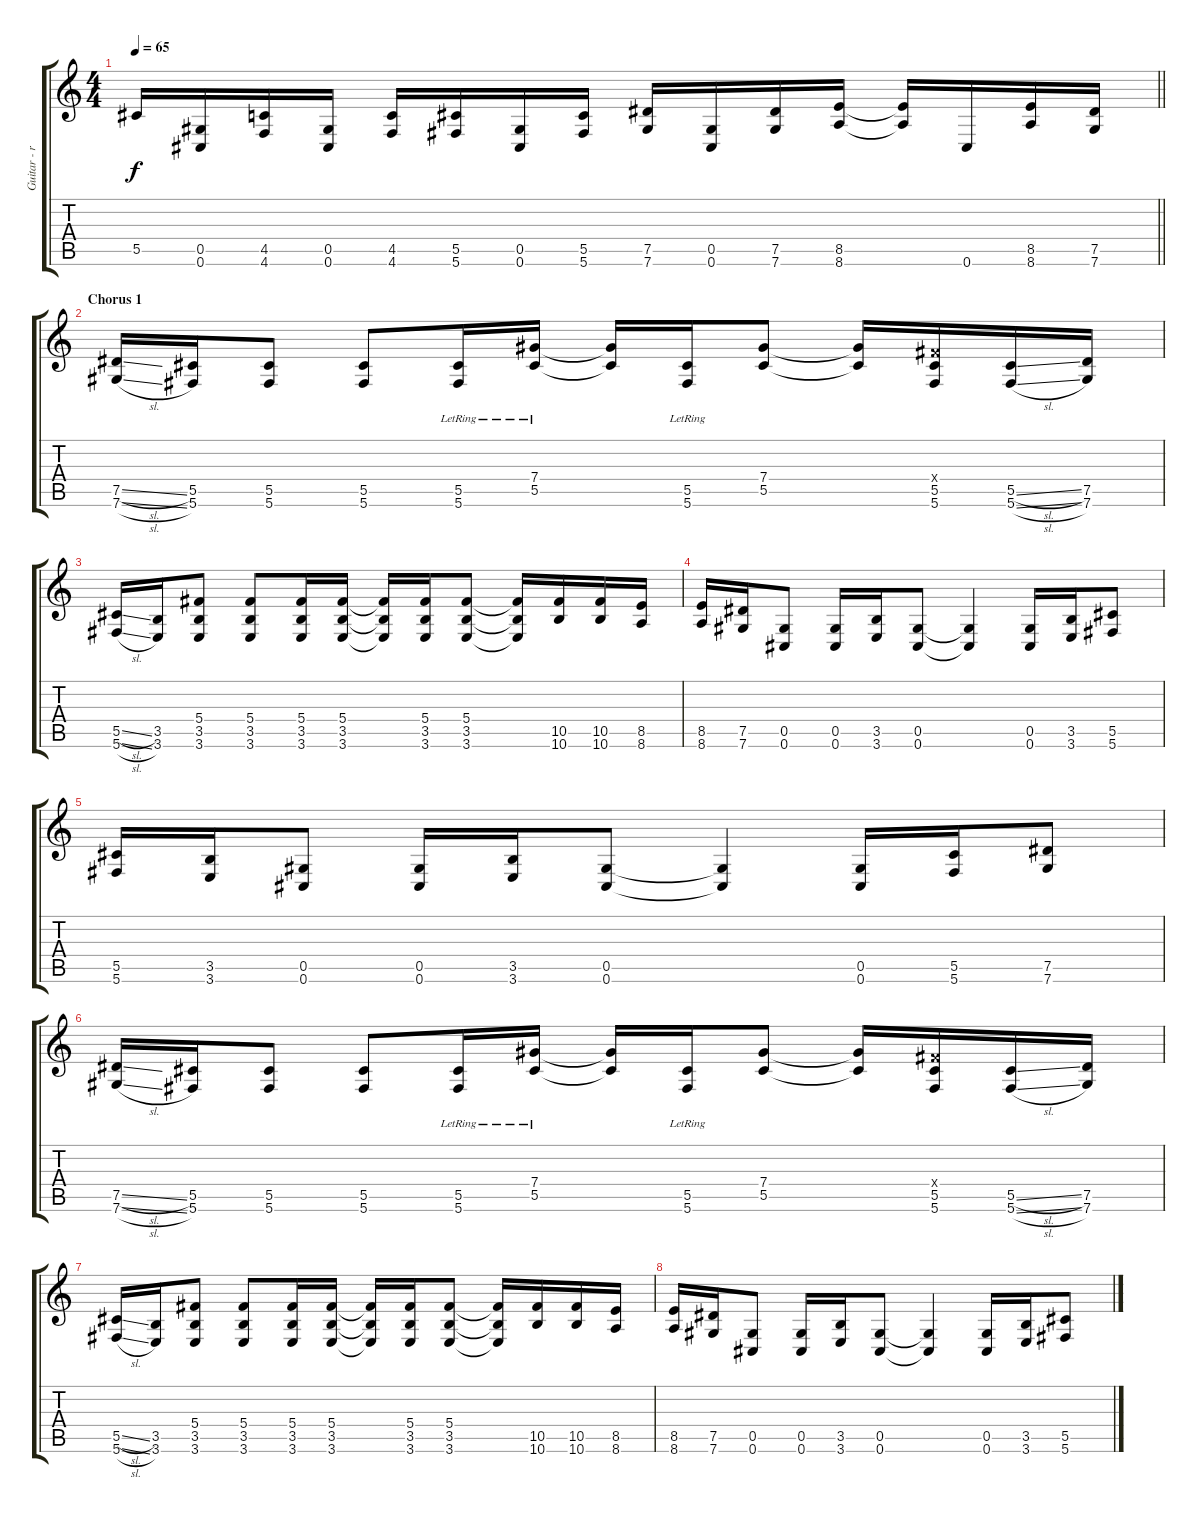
\track ("Guitar - right" "Guitar - r") {instrument distortionguitar}
\staff {score tabs}
\tuning (Eb4 Bb3 Gb3 Db3 Ab2 Db2) {hide}
\ts (4 4)
\tempo 65
\clef g2
\barLineRight lightlight
\ks c
5.5.16{dy f} (0.5 0.6).16 (4.5 4.6).16 (0.5 0.6).16 (4.5 4.6).16 (5.5 5.6).16 (0.5 0.6).16 (5.5 5.6).16 (7.5 7.6).16 (0.5 0.6).16 (7.5 7.6).16 (8.5 8.6).16 (8.5{t} 8.6{t}).16 0.6.16 (8.5 8.6).16 (7.5 7.6).16 |
\section ("" "Chorus 1")
(7.5{sl} 7.6{sl}).16 (5.5 5.6).16 (5.5 5.6).8 (5.5 5.6).8 (5.5{lr} 5.6{lr}).16 (7.4{lr} 5.5{lr}).16 (7.4{t} 5.5{t}).16 (5.5{lr} 5.6{lr}).16 (7.4 5.5).8 (7.4{t} 5.5{t}).16 (5.4{x} 5.5 5.6).16 (5.5{sl} 5.6{sl}).16 (7.5 7.6).16 |
(5.5{sl} 5.6{sl}).16 (3.5 3.6).16 (5.4 3.5 3.6).8 (5.4 3.5 3.6).8 (5.4 3.5 3.6).16 (5.4 3.5 3.6).16 (5.4{t} 3.5{t} 3.6{t}).16 (5.4 3.5 3.6).16 (5.4 3.5 3.6).8 (5.4{t} 3.5{t} 3.6{t}).16 (10.5 10.6).16 (10.5 10.6).16 (8.5 8.6).16 |
(8.5 8.6).16 (7.5 7.6).16 (0.5 0.6).8 (0.5 0.6).16 (3.5 3.6).16 (0.5 0.6).8 (0.5{t} 0.6{t}).4 (0.5 0.6).16 (3.5 3.6).16 (5.5 5.6).8 |
(5.5 5.6).16 (3.5 3.6).16 (0.5 0.6).8 (0.5 0.6).16 (3.5 3.6).16 (0.5 0.6).8 (0.5{t} 0.6{t}).4 (0.5 0.6).16 (5.5 5.6).16 (7.5 7.6).8 |
(7.5{sl} 7.6{sl}).16 (5.5 5.6).16 (5.5 5.6).8 (5.5 5.6).8 (5.5{lr} 5.6{lr}).16 (7.4{lr} 5.5{lr}).16 (7.4{t} 5.5{t}).16 (5.5{lr} 5.6{lr}).16 (7.4 5.5).8 (7.4{t} 5.5{t}).16 (5.4{x} 5.5 5.6).16 (5.5{sl} 5.6{sl}).16 (7.5 7.6).16 |
(5.5{sl} 5.6{sl}).16 (3.5 3.6).16 (5.4 3.5 3.6).8 (5.4 3.5 3.6).8 (5.4 3.5 3.6).16 (5.4 3.5 3.6).16 (5.4{t} 3.5{t} 3.6{t}).16 (5.4 3.5 3.6).16 (5.4 3.5 3.6).8 (5.4{t} 3.5{t} 3.6{t}).16 (10.5 10.6).16 (10.5 10.6).16 (8.5 8.6).16 |
(8.5 8.6).16 (7.5 7.6).16 (0.5 0.6).8 (0.5 0.6).16 (3.5 3.6).16 (0.5 0.6).8 (0.5{t} 0.6{t}).4 (0.5 0.6).16 (3.5 3.6).16 (5.5 5.6).8
